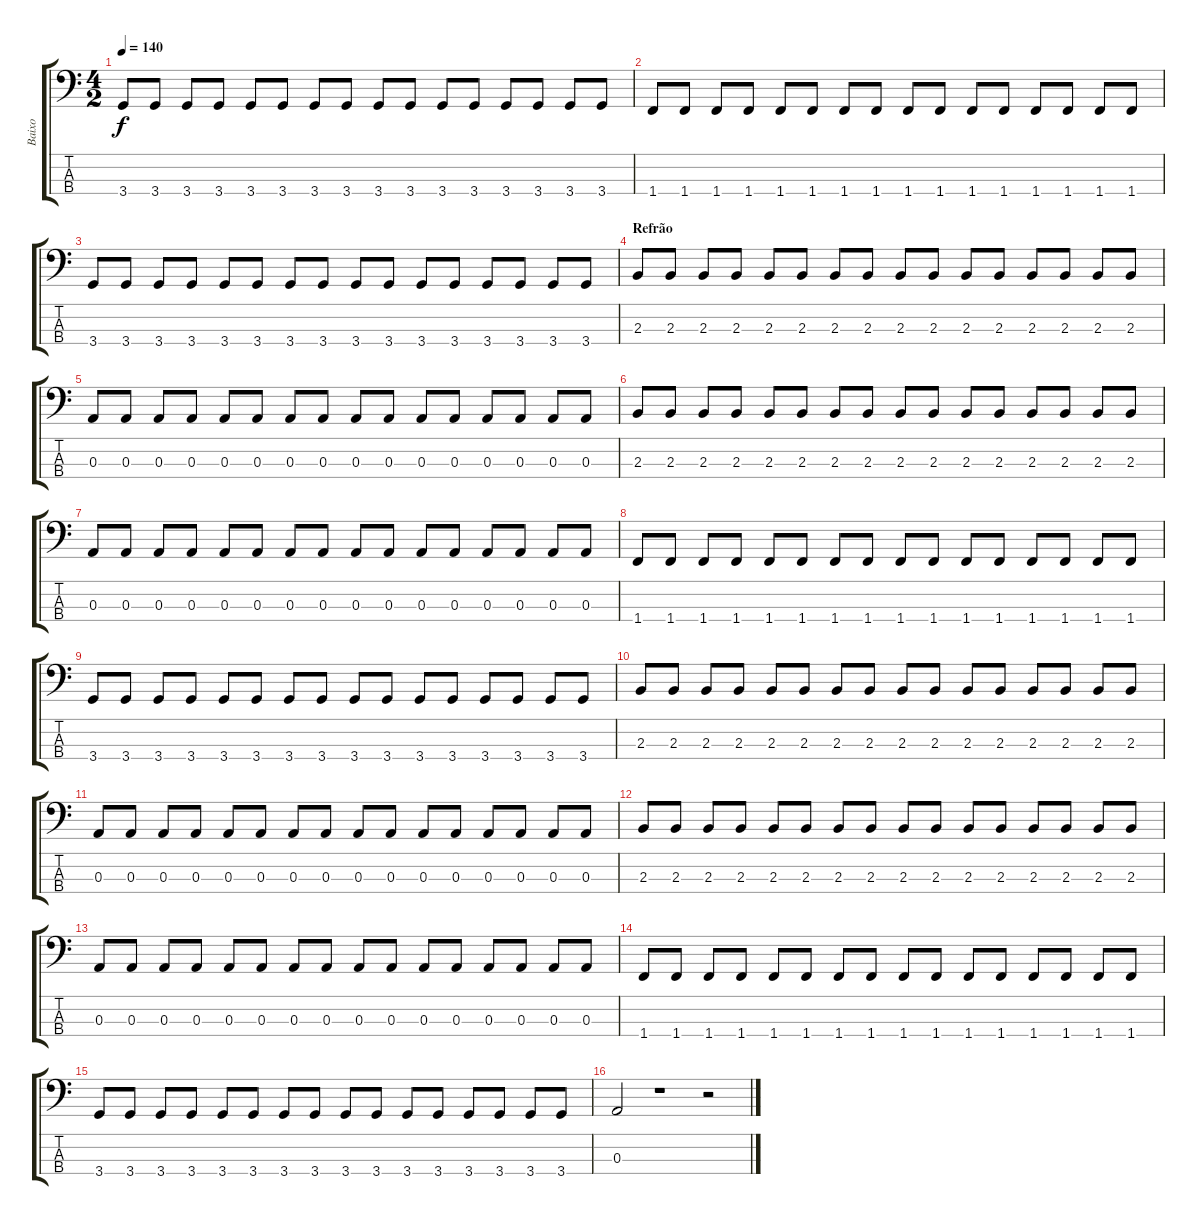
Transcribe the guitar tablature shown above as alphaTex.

\track ("Baixo" "Baixo") {instrument electricbassfinger}
\staff {score tabs}
\tuning (G2 D2 A1 E1) {hide}
\ts (4 2)
\tempo 140
\clef f4
\ks c
3.4.8{dy f} 3.4.8 3.4.8 3.4.8 3.4.8 3.4.8 3.4.8 3.4.8 3.4.8 3.4.8 3.4.8 3.4.8 3.4.8 3.4.8 3.4.8 3.4.8 |
1.4.8 1.4.8 1.4.8 1.4.8 1.4.8 1.4.8 1.4.8 1.4.8 1.4.8 1.4.8 1.4.8 1.4.8 1.4.8 1.4.8 1.4.8 1.4.8 |
3.4.8 3.4.8 3.4.8 3.4.8 3.4.8 3.4.8 3.4.8 3.4.8 3.4.8 3.4.8 3.4.8 3.4.8 3.4.8 3.4.8 3.4.8 3.4.8 |
\section ("" "Refrão")
2.3.8 2.3.8 2.3.8 2.3.8 2.3.8 2.3.8 2.3.8 2.3.8 2.3.8 2.3.8 2.3.8 2.3.8 2.3.8 2.3.8 2.3.8 2.3.8 |
0.3.8 0.3.8 0.3.8 0.3.8 0.3.8 0.3.8 0.3.8 0.3.8 0.3.8 0.3.8 0.3.8 0.3.8 0.3.8 0.3.8 0.3.8 0.3.8 |
2.3.8 2.3.8 2.3.8 2.3.8 2.3.8 2.3.8 2.3.8 2.3.8 2.3.8 2.3.8 2.3.8 2.3.8 2.3.8 2.3.8 2.3.8 2.3.8 |
0.3.8 0.3.8 0.3.8 0.3.8 0.3.8 0.3.8 0.3.8 0.3.8 0.3.8 0.3.8 0.3.8 0.3.8 0.3.8 0.3.8 0.3.8 0.3.8 |
1.4.8 1.4.8 1.4.8 1.4.8 1.4.8 1.4.8 1.4.8 1.4.8 1.4.8 1.4.8 1.4.8 1.4.8 1.4.8 1.4.8 1.4.8 1.4.8 |
3.4.8 3.4.8 3.4.8 3.4.8 3.4.8 3.4.8 3.4.8 3.4.8 3.4.8 3.4.8 3.4.8 3.4.8 3.4.8 3.4.8 3.4.8 3.4.8 |
2.3.8 2.3.8 2.3.8 2.3.8 2.3.8 2.3.8 2.3.8 2.3.8 2.3.8 2.3.8 2.3.8 2.3.8 2.3.8 2.3.8 2.3.8 2.3.8 |
0.3.8 0.3.8 0.3.8 0.3.8 0.3.8 0.3.8 0.3.8 0.3.8 0.3.8 0.3.8 0.3.8 0.3.8 0.3.8 0.3.8 0.3.8 0.3.8 |
2.3.8 2.3.8 2.3.8 2.3.8 2.3.8 2.3.8 2.3.8 2.3.8 2.3.8 2.3.8 2.3.8 2.3.8 2.3.8 2.3.8 2.3.8 2.3.8 |
0.3.8 0.3.8 0.3.8 0.3.8 0.3.8 0.3.8 0.3.8 0.3.8 0.3.8 0.3.8 0.3.8 0.3.8 0.3.8 0.3.8 0.3.8 0.3.8 |
1.4.8 1.4.8 1.4.8 1.4.8 1.4.8 1.4.8 1.4.8 1.4.8 1.4.8 1.4.8 1.4.8 1.4.8 1.4.8 1.4.8 1.4.8 1.4.8 |
3.4.8 3.4.8 3.4.8 3.4.8 3.4.8 3.4.8 3.4.8 3.4.8 3.4.8 3.4.8 3.4.8 3.4.8 3.4.8 3.4.8 3.4.8 3.4.8 |
0.3.2 r.1 r.2
